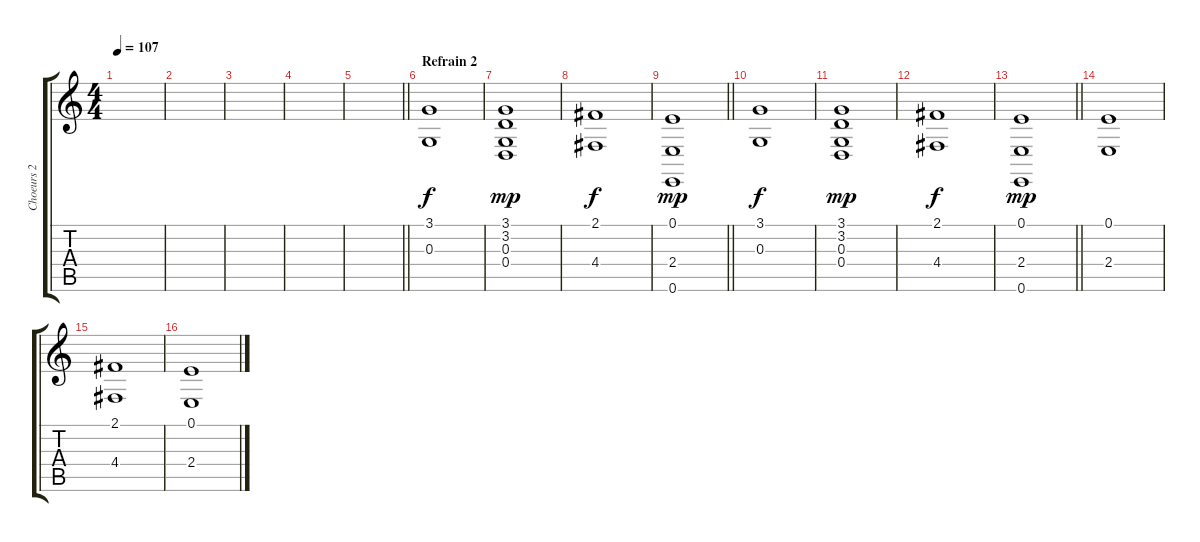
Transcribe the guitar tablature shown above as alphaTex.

\track ("Choeurs 2" "Choeurs 2") {instrument choiraahs}
\staff {score tabs}
\tuning (E4 B3 G3 D3 A2 E2) {hide}
\ts (4 4)
\tempo 107
\clef g2
\ks c
|
|
|
|
\barLineRight lightlight
|
\section ("" "Refrain 2")
(3.1 0.3).1 |
(3.1 3.2 0.3 0.4).1{dy mp} |
(2.1 4.4).1{dy f} |
\barLineRight lightlight
(0.1 2.4 0.6).1{dy mp} |
(3.1 0.3).1{dy f} |
(3.1 3.2 0.3 0.4).1{dy mp} |
(2.1 4.4).1{dy f} |
\barLineRight lightlight
(0.1 2.4 0.6).1{dy mp} |
(0.1 2.4).1 |
(2.1 4.4).1 |
(0.1 2.4).1
